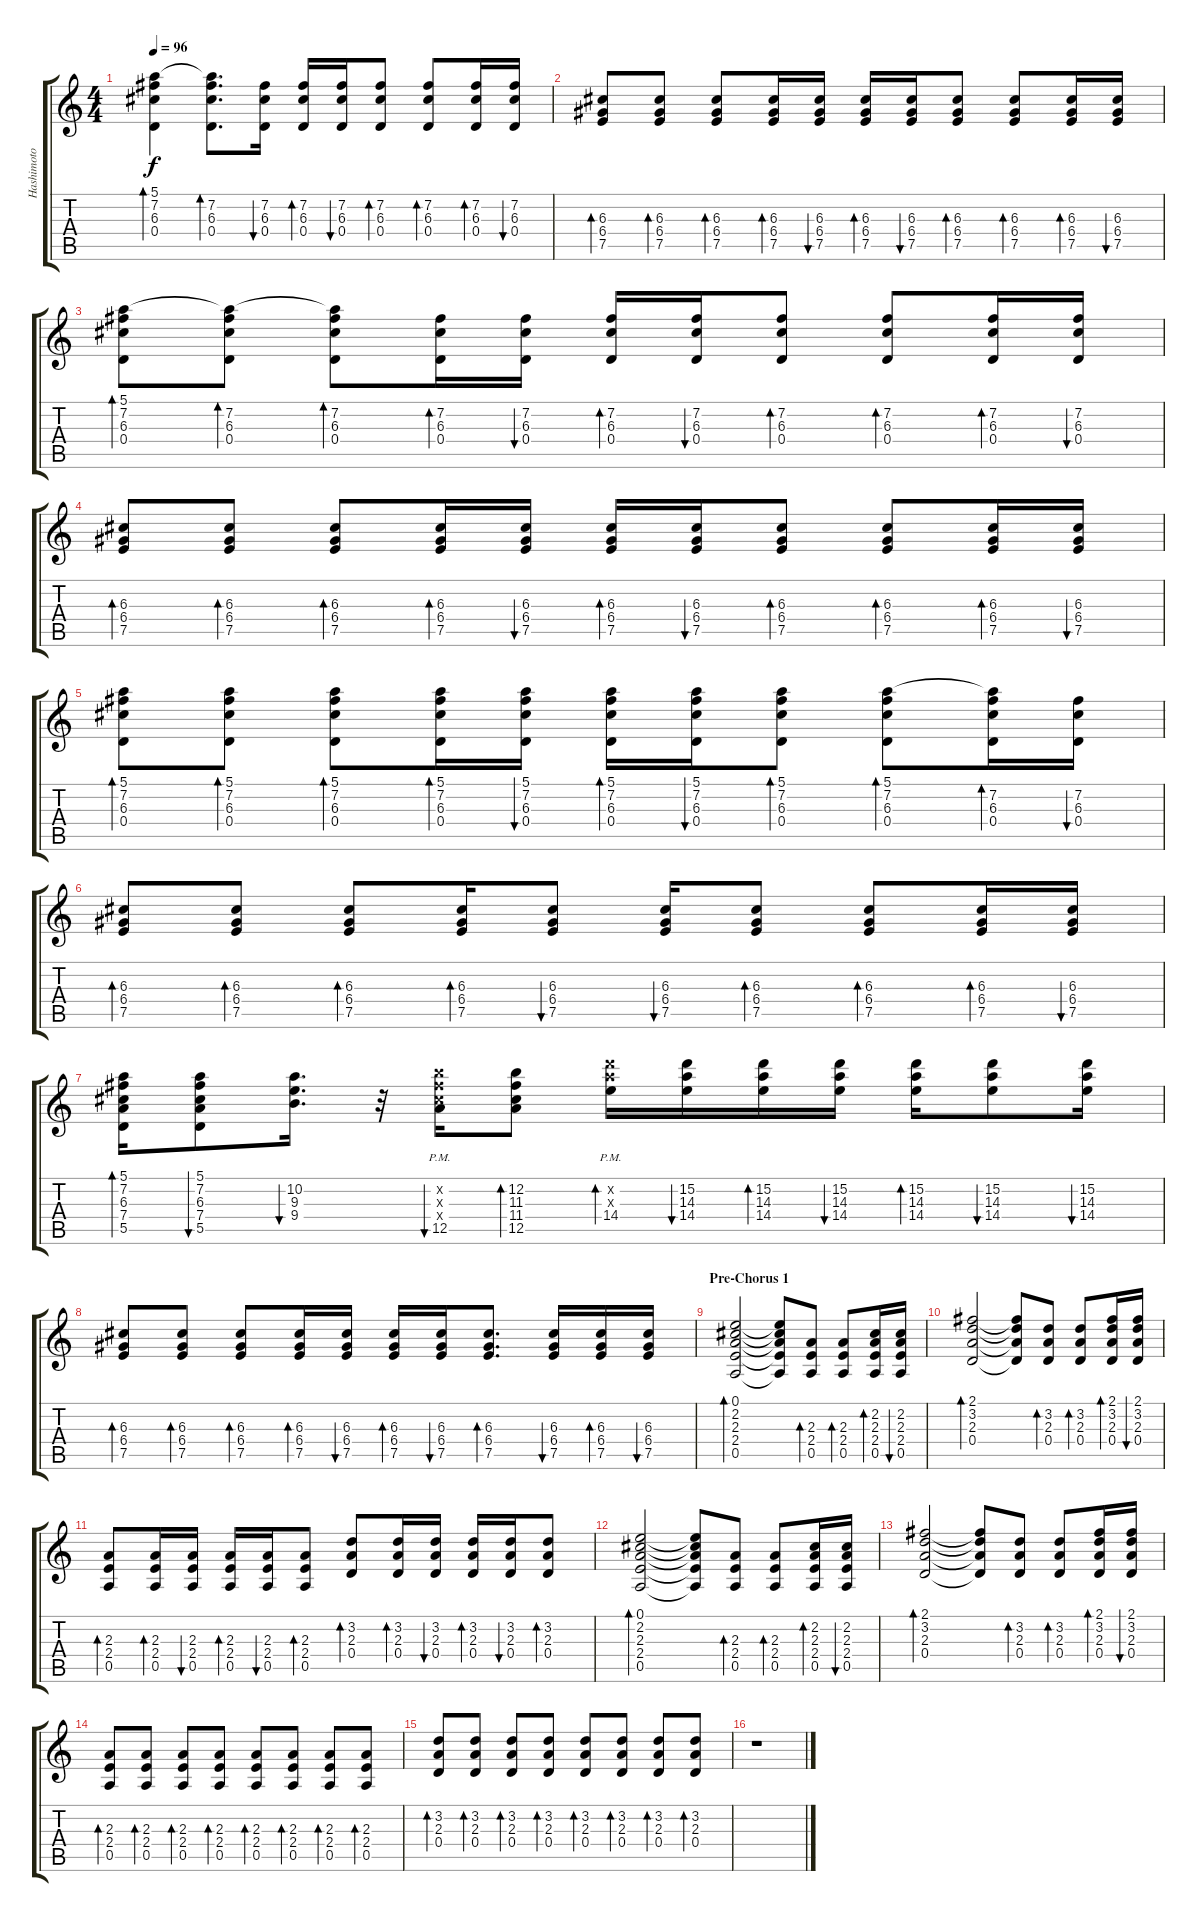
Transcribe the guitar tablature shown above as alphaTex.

\track ("Hashimoto Eriko" "Hashimoto ") {instrument distortionguitar}
\staff {score tabs}
\tuning (E4 B3 G3 D3 A2 E2) {hide}
\ts (4 4)
\tempo 96
\clef g2
\ks c
(5.1 7.2 6.3 0.4).4{bd 120 dy f} (5.1{t} 7.2 6.3 0.4).8{d bd 120} (7.2 6.3 0.4).16{bu 120} (7.2 6.3 0.4).16{bd 120} (7.2 6.3 0.4).16{bu 120} (7.2 6.3 0.4).8{bd 120} (7.2 6.3 0.4).8{bd 120} (7.2 6.3 0.4).16{bd 120} (7.2 6.3 0.4).16{bu 120} |
(6.3 6.4 7.5).8{bd 120} (6.3 6.4 7.5).8{bd 120} (6.3 6.4 7.5).8{bd 120} (6.3 6.4 7.5).16{bd 120} (6.3 6.4 7.5).16{bu 120} (6.3 6.4 7.5).16{bd 120} (6.3 6.4 7.5).16{bu 120} (6.3 6.4 7.5).8{bd 120} (6.3 6.4 7.5).8{bd 120} (6.3 6.4 7.5).16{bd 120} (6.3 6.4 7.5).16{bu 120} |
(5.1 7.2 6.3 0.4).8{bd 120} (5.1{t} 7.2 6.3 0.4).8{bd 120} (5.1{t} 7.2 6.3 0.4).8{bd 120} (7.2 6.3 0.4).16{bd 120} (7.2 6.3 0.4).16{bu 120} (7.2 6.3 0.4).16{bd 120} (7.2 6.3 0.4).16{bu 120} (7.2 6.3 0.4).8{bd 120} (7.2 6.3 0.4).8{bd 120} (7.2 6.3 0.4).16{bd 120} (7.2 6.3 0.4).16{bu 120} |
(6.3 6.4 7.5).8{bd 120} (6.3 6.4 7.5).8{bd 120} (6.3 6.4 7.5).8{bd 120} (6.3 6.4 7.5).16{bd 120} (6.3 6.4 7.5).16{bu 120} (6.3 6.4 7.5).16{bd 120} (6.3 6.4 7.5).16{bu 120} (6.3 6.4 7.5).8{bd 120} (6.3 6.4 7.5).8{bd 120} (6.3 6.4 7.5).16{bd 120} (6.3 6.4 7.5).16{bu 120} |
(5.1 7.2 6.3 0.4).8{bd 120} (5.1 7.2 6.3 0.4).8{bd 120} (5.1 7.2 6.3 0.4).8{bd 120} (5.1 7.2 6.3 0.4).16{bd 120} (5.1 7.2 6.3 0.4).16{bu 120} (5.1 7.2 6.3 0.4).16{bd 120} (5.1 7.2 6.3 0.4).16{bu 120} (5.1 7.2 6.3 0.4).8{bd 120} (5.1 7.2 6.3 0.4).8{bd 120} (5.1{t} 7.2 6.3 0.4).16{bd 120} (7.2 6.3 0.4).16{bu 120} |
(6.3 6.4 7.5).8{bd 120} (6.3 6.4 7.5).8{bd 120} (6.3 6.4 7.5).8{bd 120} (6.3 6.4 7.5).16{bd 120} (6.3 6.4 7.5).8{bu 120} (6.3 6.4 7.5).16{bu 120} (6.3 6.4 7.5).8{bd 120} (6.3 6.4 7.5).8{bd 120} (6.3 6.4 7.5).16{bd 120} (6.3 6.4 7.5).16{bu 120} |
(5.1 7.2 6.3 7.4 5.5).16{bd 120} (5.1 7.2 6.3 7.4 5.5).8{bu 120} (10.2 9.3 9.4).16{d bu 120} r.32 (12.2{pm x} 11.3{x} 11.4{x} 12.5{pm}).16{bu 120} (12.2 11.3 11.4 12.5).8{bd 120} (15.2{x} 14.3{x} 14.4{pm}).16{bd 120} (15.2 14.3 14.4).16{bu 120} (15.2 14.3 14.4).16{bd 120} (15.2 14.3 14.4).16{bu 120} (15.2 14.3 14.4).16{bd 120} (15.2 14.3 14.4).8{bu 120} (15.2 14.3 14.4).16{bu 120} |
(6.3 6.4 7.5).8{bd 120} (6.3 6.4 7.5).8{bd 120} (6.3 6.4 7.5).8{bd 120} (6.3 6.4 7.5).16{bd 120} (6.3 6.4 7.5).16{bu 120} (6.3 6.4 7.5).16{bd 120} (6.3 6.4 7.5).16{bu 120} (6.3 6.4 7.5).8{d bd 120} (6.3 6.4 7.5).16{bu 120} (6.3 6.4 7.5).16{bd 120} (6.3 6.4 7.5).16{bu 120} |
\section ("" "Pre-Chorus 1")
(0.1 2.2 2.3 2.4 0.5).2{bd 120} (0.1{t} 2.2{t} 2.3{t} 2.4{t} 0.5{t}).8 (2.3 2.4 0.5).8{bd 120} (2.3 2.4 0.5).8{bd 120} (2.2 2.3 2.4 0.5).16{bd 120} (2.2 2.3 2.4 0.5).16{bu 120} |
(2.1 3.2 2.3 0.4).2{bd 120} (2.1{t} 3.2{t} 2.3{t} 0.4{t}).8 (3.2 2.3 0.4).8{bd 120} (3.2 2.3 0.4).8{bd 120} (2.1 3.2 2.3 0.4).16{bd 120} (2.1 3.2 2.3 0.4).16{bu 120} |
(2.3 2.4 0.5).8{bd 120} (2.3 2.4 0.5).16{bd 120} (2.3 2.4 0.5).16{bu 120} (2.3 2.4 0.5).16{bd 120} (2.3 2.4 0.5).16{bu 120} (2.3 2.4 0.5).8{bd 120} (3.2 2.3 0.4).8{bd 120} (3.2 2.3 0.4).16{bd 120} (3.2 2.3 0.4).16{bu 120} (3.2 2.3 0.4).16{bd 120} (3.2 2.3 0.4).16{bu 120} (3.2 2.3 0.4).8{bd 120} |
(0.1 2.2 2.3 2.4 0.5).2{bd 120} (0.1{t} 2.2{t} 2.3{t} 2.4{t} 0.5{t}).8 (2.3 2.4 0.5).8{bd 120} (2.3 2.4 0.5).8{bd 120} (2.2 2.3 2.4 0.5).16{bd 120} (2.2 2.3 2.4 0.5).16{bu 120} |
(2.1 3.2 2.3 0.4).2{bd 120} (2.1{t} 3.2{t} 2.3{t} 0.4{t}).8 (3.2 2.3 0.4).8{bd 120} (3.2 2.3 0.4).8{bd 120} (2.1 3.2 2.3 0.4).16{bd 120} (2.1 3.2 2.3 0.4).16{bu 120} |
(2.3 2.4 0.5).8{bd 120} (2.3 2.4 0.5).8{bd 120} (2.3 2.4 0.5).8{bd 120} (2.3 2.4 0.5).8{bd 120} (2.3 2.4 0.5).8{bd 120} (2.3 2.4 0.5).8{bd 120} (2.3 2.4 0.5).8{bd 120} (2.3 2.4 0.5).8{bd 120} |
(3.2 2.3 0.4).8{bd 120} (3.2 2.3 0.4).8{bd 120} (3.2 2.3 0.4).8{bd 120} (3.2 2.3 0.4).8{bd 120} (3.2 2.3 0.4).8{bd 120} (3.2 2.3 0.4).8{bd 120} (3.2 2.3 0.4).8{bd 120} (3.2 2.3 0.4).8{bd 120} |
r.1
